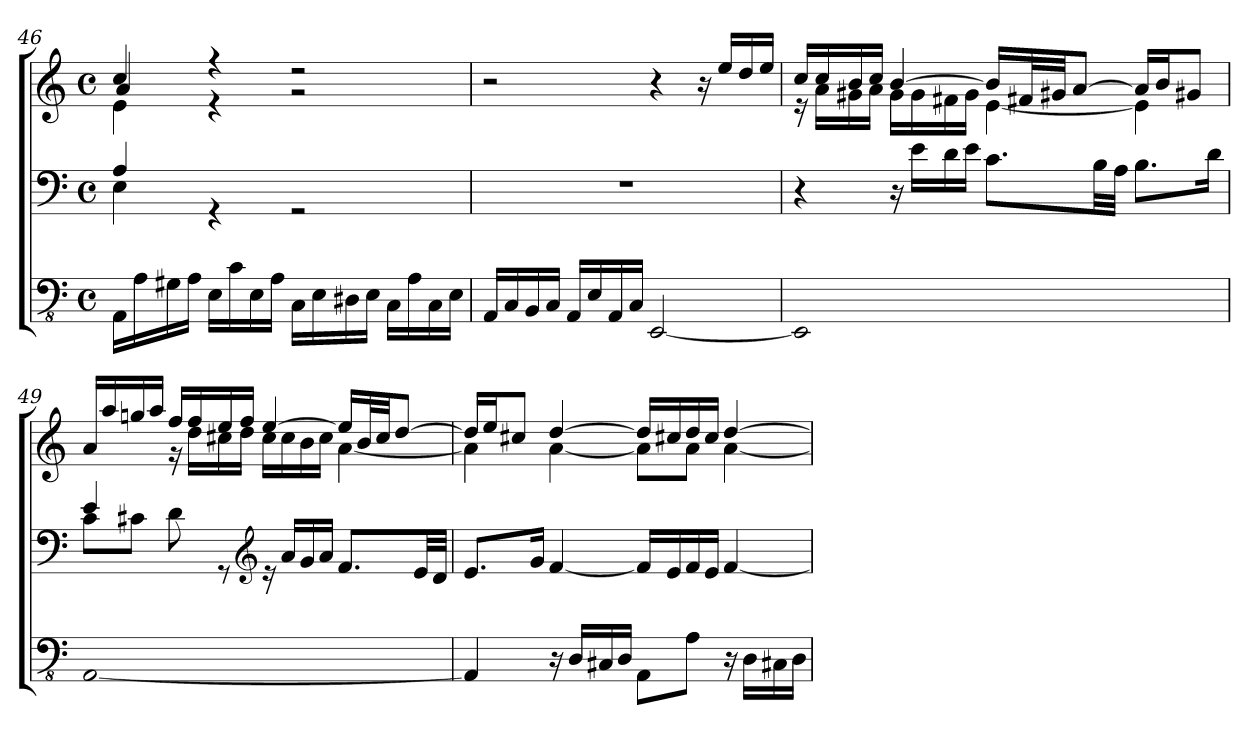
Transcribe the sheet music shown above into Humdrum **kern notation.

**kern	**kern	**kern
*part1	*part1	*part1
*staff3	*staff2	*staff1
*clefFv4	*clefF4	*clefG2
*k[]	*k[]	*k[]
*M4/4	*M4/4	*M4/4
*met(c)	*met(c)	*met(c)
=46	=46	=46
*	*^	*^
*	*	*	*	*^
16AAA\LL	4A/	4E\	4cc/	4a/	4e\
16AA\	.	.	.	.	.
16GG#X\	.	.	.	.	.
16AA\JJ	.	.	.	.	.
16EE\LL	4rGG	2.ryy	4r	4r	2.ryy
16C\	.	.	.	.	.
16EE\	.	.	.	.	.
16AA\JJ	.	.	.	.	.
16CC\LL	2rGG	.	2r	2r	.
16EE\	.	.	.	.	.
16DD#X\	.	.	.	.	.
16EE\JJ	.	.	.	.	.
16CC\LL	.	.	.	.	.
16AA\	.	.	.	.	.
16CC\	.	.	.	.	.
16EE\JJ	.	.	.	.	.
*	*v	*v	*	*	*
*	*	*v	*v	*v
=47	=47	=47
16AAA/LL	1r	2r
16CC/	.	.
16BBB/	.	.
16CC/JJ	.	.
16AAA/LL	.	.
16EE/	.	.
16AAA/	.	.
16CC/JJ	.	.
[2EEE/	.	4r
.	.	16r
.	.	16ee/LL
.	.	16dd/
.	.	16ee/JJ
!!LO:PB:g=z
=48	=48	=48
!LO:N:head=open	!	!
*	*	*^
1EEE]	4r	16cc/LL	16r
.	.	16cc/	16a\LL
.	.	16b/	16g#X\
.	.	16cc/JJ	16a\JJ
.	16r	[4b/	16g#\LL
.	16e\LL	.	16g#\
.	16d\	.	16f#X\
.	16e\JJ	.	16g#\JJ
.	8.c\L	16b/LL]	[4e\
.	.	32f#X/L	.
.	.	32g#X/JJ	.
.	.	[8a/J	.
.	32B\LL	.	.
.	32A\JJJ	.	.
.	8.B\L	16a/LL]	4e\]
.	.	16b/J	.
.	.	8g#X/J	.
.	16d\Jk	.	.
=49	=49	=49	=49
!LO:N:head=open	!	!	!
*	*^	*	*
[1AAA	4e/	8c\L	16a/LL	4ryy
.	.	.	16aa/	.
.	.	8c#X\J	16ggn/	.
.	.	.	16aa/JJ	.
.	8ryy	8d\	16ff/LL	16r
.	.	.	16ff/	16dd\LL
.	8rGG	2ryy	16ee/	16cc#X\
.	.	.	16ff/JJ	16dd\JJ
*	*clefG2	*	*	*
.	16re	.	[4ee/	16cc#\LL
.	16a/LL	.	.	16cc#\
.	16g/	.	.	16b\
.	16a/JJ	.	.	16cc#\JJ
.	8.f/L	.	16ee/LL]	[4a\
.	.	.	32b/L	.
.	.	.	32cc#/JJ	.
.	.	8ryy	[8dd/J	.
.	32e/LL	.	.	.
.	32d/JJJ	.	.	.
*	*v	*v	*	*
=50	=50	=50	=50
4AAA/]	8.e/L	16dd/LL]	4a\]
.	.	16ee/J	.
.	.	8cc#X/J	.
.	16g/Jk	.	.
16r	[4f/	[4dd/	[4a\
16DD/LL	.	.	.
16CC#X/	.	.	.
16DD/JJ	.	.	.
8AAA\L	16f/LL]	16dd/LL]	8a\L]
.	16e/	16cc#X/	.
8AA\J	16f/	16dd/	8a\J
.	16e/JJ	16cc#/JJ	.
16r	[4f/	[4dd/	[4a\
16DD\LL	.	.	.
16CC#X\	.	.	.
16DD\JJ	.	.	.
*	*	*v	*v
=	=	=
*-	*-	*-
